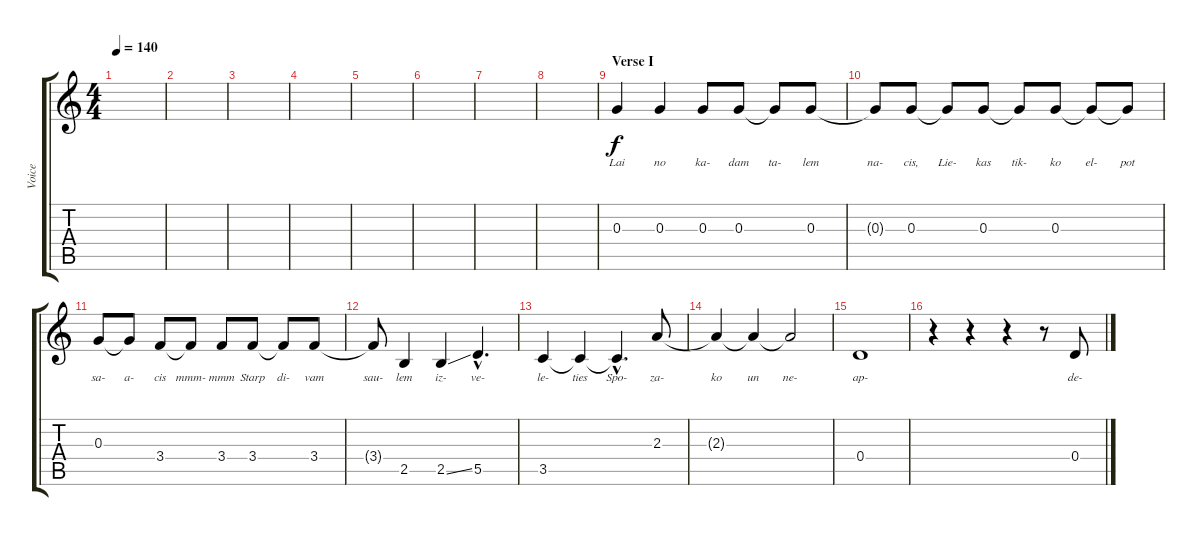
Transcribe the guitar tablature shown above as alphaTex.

\track ("Voice" "Voice") {instrument acousticguitarsteel}
\staff {score tabs}
\tuning (E4 B3 G3 D3 A2 E2) {hide}
\ts (4 4)
\tempo 140
\clef g2
\ks c
|
|
|
|
|
|
|
|
\section ("" "Verse I")
0.3.4{lyrics (0 "Lai") lyrics (1 "") lyrics (2 "") lyrics (3 "") lyrics (4 "")} 0.3.4{lyrics (0 "no") lyrics (1 "") lyrics (2 "") lyrics (3 "") lyrics (4 "")} 0.3.8{lyrics (0 "ka-") lyrics (1 "") lyrics (2 "") lyrics (3 "") lyrics (4 "")} 0.3.8{lyrics (0 "dam") lyrics (1 "") lyrics (2 "") lyrics (3 "") lyrics (4 "")} 0.3{t}.8{lyrics (0 "ta-") lyrics (1 "") lyrics (2 "") lyrics (3 "") lyrics (4 "")} 0.3.8{lyrics (0 "lem") lyrics (1 "") lyrics (2 "") lyrics (3 "") lyrics (4 "")} |
0.3{t}.8{lyrics (0 "na-") lyrics (1 "") lyrics (2 "") lyrics (3 "") lyrics (4 "")} 0.3.8{lyrics (0 "cis,") lyrics (1 "") lyrics (2 "") lyrics (3 "") lyrics (4 "")} 0.3{t}.8{lyrics (0 "Lie-") lyrics (1 "") lyrics (2 "") lyrics (3 "") lyrics (4 "")} 0.3.8{lyrics (0 "kas") lyrics (1 "") lyrics (2 "") lyrics (3 "") lyrics (4 "")} 0.3{t}.8{lyrics (0 "tik-") lyrics (1 "") lyrics (2 "") lyrics (3 "") lyrics (4 "")} 0.3.8{lyrics (0 "ko") lyrics (1 "") lyrics (2 "") lyrics (3 "") lyrics (4 "")} 0.3{t}.8{lyrics (0 "el-") lyrics (1 "") lyrics (2 "") lyrics (3 "") lyrics (4 "")} 0.3{t}.8{lyrics (0 "pot") lyrics (1 "") lyrics (2 "") lyrics (3 "") lyrics (4 "")} |
0.3.8{lyrics (0 "sa-") lyrics (1 "") lyrics (2 "") lyrics (3 "") lyrics (4 "")} 0.3{t}.8{lyrics (0 "a-") lyrics (1 "") lyrics (2 "") lyrics (3 "") lyrics (4 "")} 3.4.8{lyrics (0 "cis") lyrics (1 "") lyrics (2 "") lyrics (3 "") lyrics (4 "")} 3.4{t}.8{lyrics (0 "mmm-") lyrics (1 "") lyrics (2 "") lyrics (3 "") lyrics (4 "")} 3.4.8{lyrics (0 "mmm") lyrics (1 "") lyrics (2 "") lyrics (3 "") lyrics (4 "")} 3.4.8{lyrics (0 "Starp") lyrics (1 "") lyrics (2 "") lyrics (3 "") lyrics (4 "")} 3.4{t}.8{lyrics (0 "di-") lyrics (1 "") lyrics (2 "") lyrics (3 "") lyrics (4 "")} 3.4.8{lyrics (0 "vam") lyrics (1 "") lyrics (2 "") lyrics (3 "") lyrics (4 "")} |
3.4{t}.8{lyrics (0 "sau-") lyrics (1 "") lyrics (2 "") lyrics (3 "") lyrics (4 "")} 2.5.4{lyrics (0 "lem") lyrics (1 "") lyrics (2 "") lyrics (3 "") lyrics (4 "")} 2.5{ss}.4{lyrics (0 "iz-") lyrics (1 "") lyrics (2 "") lyrics (3 "") lyrics (4 "")} 5.5{hac}.4{d lyrics (0 "ve-") lyrics (1 "") lyrics (2 "") lyrics (3 "") lyrics (4 "")} |
3.5.4{lyrics (0 "le-") lyrics (1 "") lyrics (2 "") lyrics (3 "") lyrics (4 "")} 3.5{t}.4{lyrics (0 "ties") lyrics (1 "") lyrics (2 "") lyrics (3 "") lyrics (4 "")} 3.5{hac t}.4{d lyrics (0 "Spo-") lyrics (1 "") lyrics (2 "") lyrics (3 "") lyrics (4 "")} 2.3.8{lyrics (0 "za-") lyrics (1 "") lyrics (2 "") lyrics (3 "") lyrics (4 "")} |
2.3{t}.4{lyrics (0 "ko") lyrics (1 "") lyrics (2 "") lyrics (3 "") lyrics (4 "")} 2.3{t}.4{lyrics (0 "un") lyrics (1 "") lyrics (2 "") lyrics (3 "") lyrics (4 "")} 2.3{t}.2{lyrics (0 "ne-") lyrics (1 "") lyrics (2 "") lyrics (3 "") lyrics (4 "")} |
0.4.1{lyrics (0 "ap-") lyrics (1 "") lyrics (2 "") lyrics (3 "") lyrics (4 "")} |
r.4 r.4 r.4 r.8 0.4.8{lyrics (0 "de-") lyrics (1 "") lyrics (2 "") lyrics (3 "") lyrics (4 "")}
